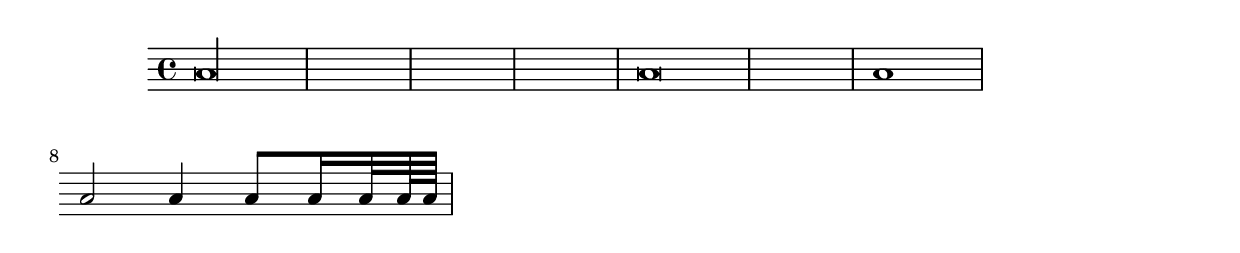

\header {

texidoc="Test automatic beamer: the last measure should have a single beam."

}

\version "1.9.8"



\paper  { raggedright = ##t } 

\score {
  \notes \relative c'' {
    a\longa a\breve  
    a1 a2 a4 a8 a16 a32 a64 a64 
  }
  \paper {
    \translator {
      \StaffContext
	\remove "Clef_engraver"
%%	\remove "Staff_symbol_engraver"
    }
  }
}

